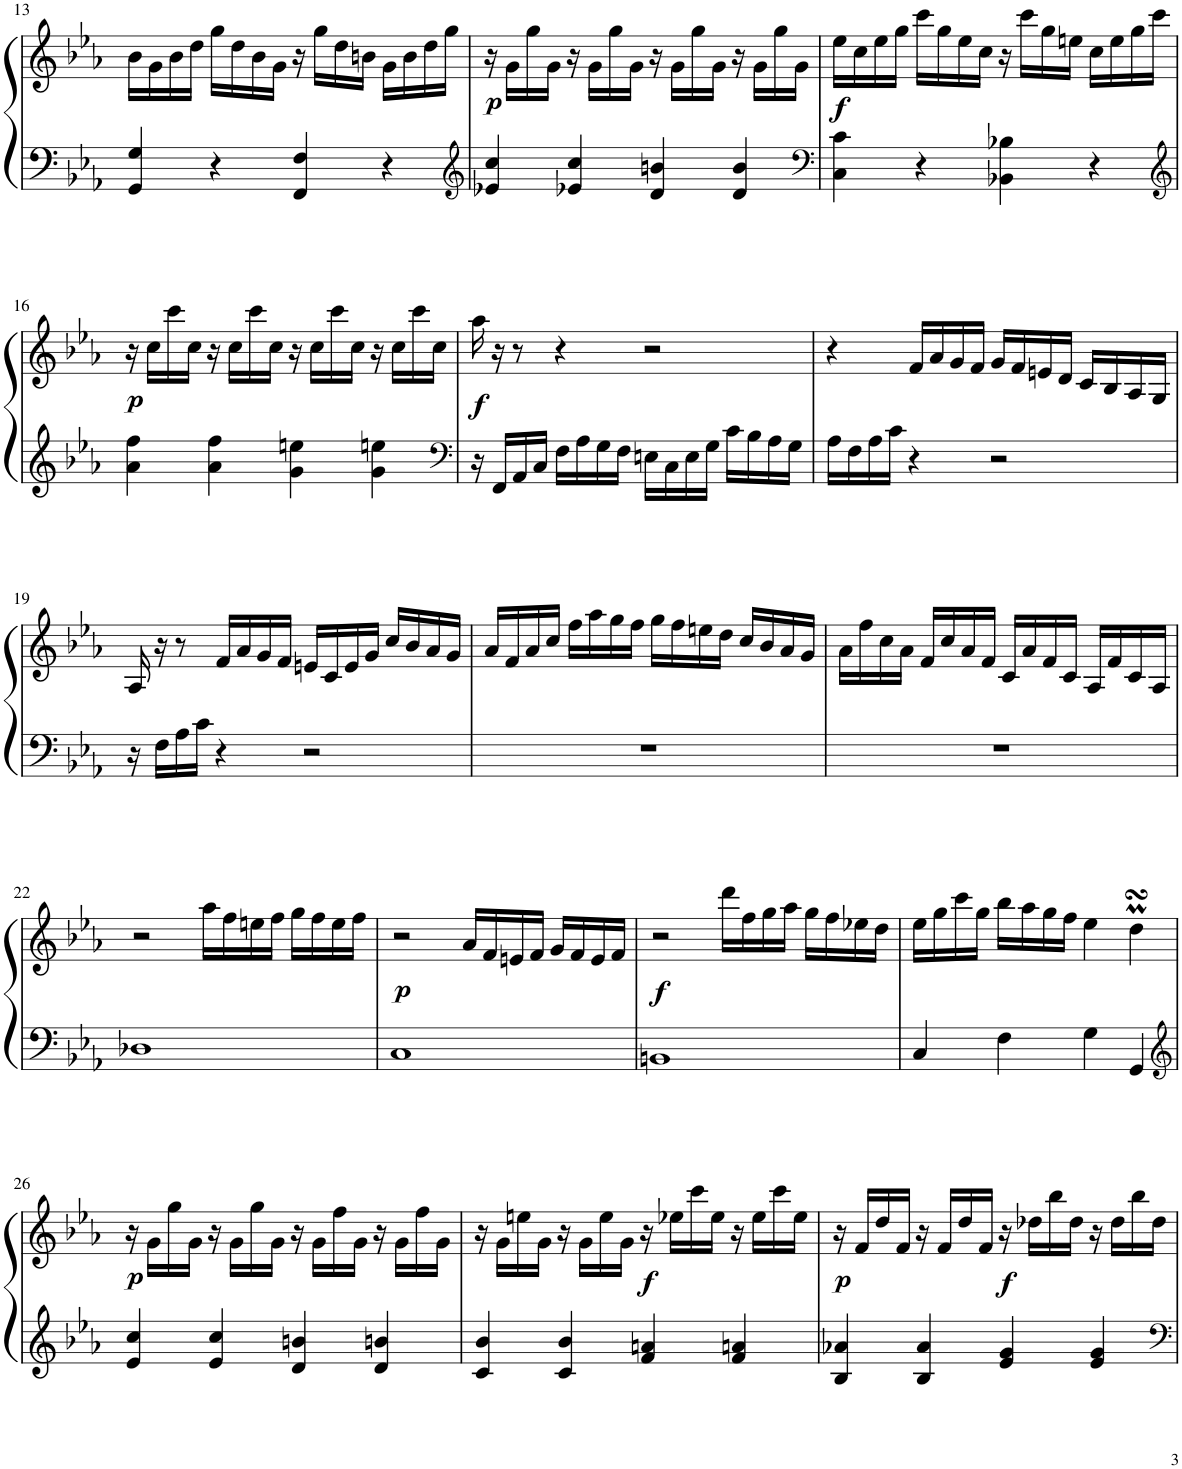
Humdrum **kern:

**kern	**kern	**dynam
*part1	*part1	*part1
*staff2	*staff1	*staff1/2
*I"Piano	*	*
*I'Pno.	*	*
!!LO:PB:g=z
*clefF4	*clefG2	*
*k[b-e-a-]	*k[b-e-a-]	*
*M4/4	*M4/4	*
*met(c)	*met(c)	*
=13	=13	=13
4GG/ 4G/	16b-\LL	.
.	16g\	.
.	16b-\	.
.	16dd\JJ	.
4r	16gg\LL	.
.	16dd\	.
.	16b-\	.
.	16g\JJ	.
4FF/ 4F/	16r	.
.	16gg\LL	.
.	16dd\	.
.	16bn\JJ	.
4r	16g\LL	.
.	16b\	.
.	16dd\	.
.	16gg\JJ	.
=14	=14	=14
*clefG2	*	*
!	!	!LO:DY:b
4e-X/ 4cc/	16r	p
.	16g\LL	.
.	16gg\	.
.	16g\JJ	.
4e-X/ 4cc/	16r	.
.	16g\LL	.
.	16gg\	.
.	16g\JJ	.
4d/ 4bn/	16r	.
.	16g\LL	.
.	16gg\	.
.	16g\JJ	.
4d/ 4b/	16r	.
.	16g\LL	.
.	16gg\	.
.	16g\JJ	.
=15	=15	=15
*clefF4	*	*
!	!	!LO:DY:b
4C\ 4c\	16ee-\LL	f
.	16cc\	.
.	16ee-\	.
.	16gg\JJ	.
4r	16ccc\LL	.
.	16gg\	.
.	16ee-\	.
.	16cc\JJ	.
4BB-X\ 4B-X\	16r	.
.	16ccc\LL	.
.	16gg\	.
.	16een\JJ	.
4r	16cc\LL	.
.	16ee\	.
.	16gg\	.
.	16ccc\JJ	.
!!LO:LB:g=z
=16	=16	=16
*clefG2	*	*
!	!	!LO:DY:b
4a-\ 4ff\	16r	p
.	16cc\LL	.
.	16ccc\	.
.	16cc\JJ	.
4a-\ 4ff\	16r	.
.	16cc\LL	.
.	16ccc\	.
.	16cc\JJ	.
4g\ 4een\	16r	.
.	16cc\LL	.
.	16ccc\	.
.	16cc\JJ	.
4g\ 4een\	16r	.
.	16cc\LL	.
.	16ccc\	.
.	16cc\JJ	.
=17	=17	=17
*clefF4	*	*
!	!	!LO:DY:b
16r	16aa-\	f
16FF/LL	16r	.
16AA-/	8r	.
16C/JJ	.	.
16F\LL	4r	.
16A-\	.	.
16G\	.	.
16F\JJ	.	.
16En\LL	2r	.
16C\	.	.
16E\	.	.
16G\JJ	.	.
16c\LL	.	.
16B-\	.	.
16A-\	.	.
16G\JJ	.	.
=18	=18	=18
16A-\LL	4r	.
16F\	.	.
16A-\	.	.
16c\JJ	.	.
4r	16f/LL	.
.	16a-/	.
.	16g/	.
.	16f/JJ	.
2r	16g/LL	.
.	16f/	.
.	16en/	.
.	16d/JJ	.
.	16c/LL	.
.	16B-/	.
.	16A-/	.
.	16G/JJ	.
!!LO:LB:g=z
=19	=19	=19
16r	16A-/	.
16F\LL	16r	.
16A-\	8r	.
16c\JJ	.	.
4r	16f/LL	.
.	16a-/	.
.	16g/	.
.	16f/JJ	.
2r	16en/LL	.
.	16c/	.
.	16e/	.
.	16g/JJ	.
.	16cc/LL	.
.	16b-/	.
.	16a-/	.
.	16g/JJ	.
=20	=20	=20
1r	16a-/LL	.
.	16f/	.
.	16a-/	.
.	16cc/JJ	.
.	16ff\LL	.
.	16aa-\	.
.	16gg\	.
.	16ff\JJ	.
.	16gg\LL	.
.	16ff\	.
.	16een\	.
.	16dd\JJ	.
.	16cc/LL	.
.	16b-/	.
.	16a-/	.
.	16g/JJ	.
=21	=21	=21
1r	16a-\LL	.
.	16ff\	.
.	16cc\	.
.	16a-\JJ	.
.	16f/LL	.
.	16cc/	.
.	16a-/	.
.	16f/JJ	.
.	16c/LL	.
.	16a-/	.
.	16f/	.
.	16c/JJ	.
.	16A-/LL	.
.	16f/	.
.	16c/	.
.	16A-/JJ	.
!!LO:LB:g=z
=22	=22	=22
1D-X	2r	.
.	16aa-\LL	.
.	16ff\	.
.	16een\	.
.	16ff\JJ	.
.	16gg\LL	.
.	16ff\	.
.	16ee\	.
.	16ff\JJ	.
=23	=23	=23
!	!	!LO:DY:b
1C	2r	p
.	16a-/LL	.
.	16f/	.
.	16en/	.
.	16f/JJ	.
.	16g/LL	.
.	16f/	.
.	16e/	.
.	16f/JJ	.
=24	=24	=24
!	!	!LO:DY:b
1BBn	2r	f
.	16ddd\LL	.
.	16ff\	.
.	16gg\	.
.	16aa-\JJ	.
.	16gg\LL	.
.	16ff\	.
.	16ee-X\	.
.	16dd\JJ	.
=25	=25	=25
4C/	16ee-\LL	.
.	16gg\	.
.	16ccc\	.
.	16gg\JJ	.
4F\	16bb-\LL	.
.	16aa-\	.
.	16gg\	.
.	16ff\JJ	.
4G\	4ee-\	.
4GG/	4ddsSsSm\	.
!!LO:LB:g=z
=26	=26	=26
*clefG2	*	*
!	!	!LO:DY:b
4e-/ 4cc/	16r	p
.	16g\LL	.
.	16gg\	.
.	16g\JJ	.
4e-/ 4cc/	16r	.
.	16g\LL	.
.	16gg\	.
.	16g\JJ	.
4d/ 4bn/	16r	.
.	16g\LL	.
.	16ff\	.
.	16g\JJ	.
4d/ 4bn/	16r	.
.	16g\LL	.
.	16ff\	.
.	16g\JJ	.
=27	=27	=27
4c/ 4b-/	16r	.
.	16g\LL	.
.	16een\	.
.	16g\JJ	.
4c/ 4b-/	16r	.
.	16g\LL	.
.	16ee\	.
.	16g\JJ	.
!	!	!LO:DY:b
4f/ 4an/	16r	f
.	16ee-X\LL	.
.	16ccc\	.
.	16ee-\JJ	.
4f/ 4an/	16r	.
.	16ee-\LL	.
.	16ccc\	.
.	16ee-\JJ	.
=28	=28	=28
!	!	!LO:DY:b
4B-/ 4a-X/	16r	p
.	16f/LL	.
.	16dd/	.
.	16f/JJ	.
4B-/ 4a-/	16r	.
.	16f/LL	.
.	16dd/	.
.	16f/JJ	.
!	!	!LO:DY:b
4e-/ 4g/	16r	f
.	16dd-X\LL	.
.	16bb-\	.
.	16dd-\JJ	.
4e-/ 4g/	16r	.
.	16dd-\LL	.
.	16bb-\	.
.	16dd-\JJ	.
=	=	=
*-	*-	*-
